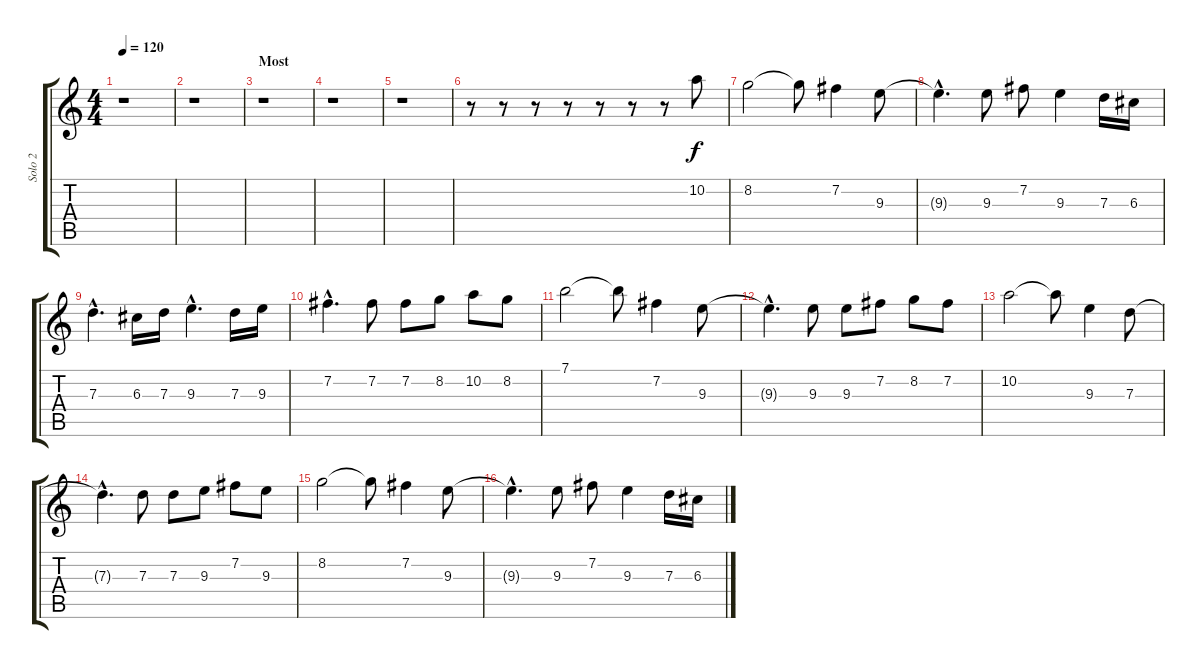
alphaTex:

\track ("Solo 2" "Solo 2") {instrument distortionguitar}
\staff {score tabs}
\tuning (E4 B3 G3 D3 A2 E2) {hide}
\ts (4 4)
\tempo 120
\clef g2
\ks c
r.1{dy f} |
r.1 |
\section ("" "Most")
r.1 |
r.1 |
r.1 |
r.8 r.8 r.8 r.8 r.8 r.8 r.8 10.2.8 |
8.2.2 8.2{t}.8 7.2.4 9.3.8 |
9.3{hac t}.4{d} 9.3.8 7.2.8 9.3.4 7.3.16 6.3.16 |
7.3{hac}.4{d} 6.3.16 7.3.16 9.3{hac}.4{d} 7.3.16 9.3.16 |
7.2{hac}.4{d} 7.2.8 7.2.8 8.2.8 10.2.8 8.2.8 |
7.1.2 7.1{t}.8 7.2.4 9.3.8 |
9.3{hac t}.4{d} 9.3.8 9.3.8 7.2.8 8.2.8 7.2.8 |
10.2.2 10.2{t}.8 9.3.4 7.3.8 |
7.3{hac t}.4{d} 7.3.8 7.3.8 9.3.8 7.2.8 9.3.8 |
8.2.2 8.2{t}.8 7.2.4 9.3.8 |
9.3{hac t}.4{d} 9.3.8 7.2.8 9.3.4 7.3.16 6.3.16
